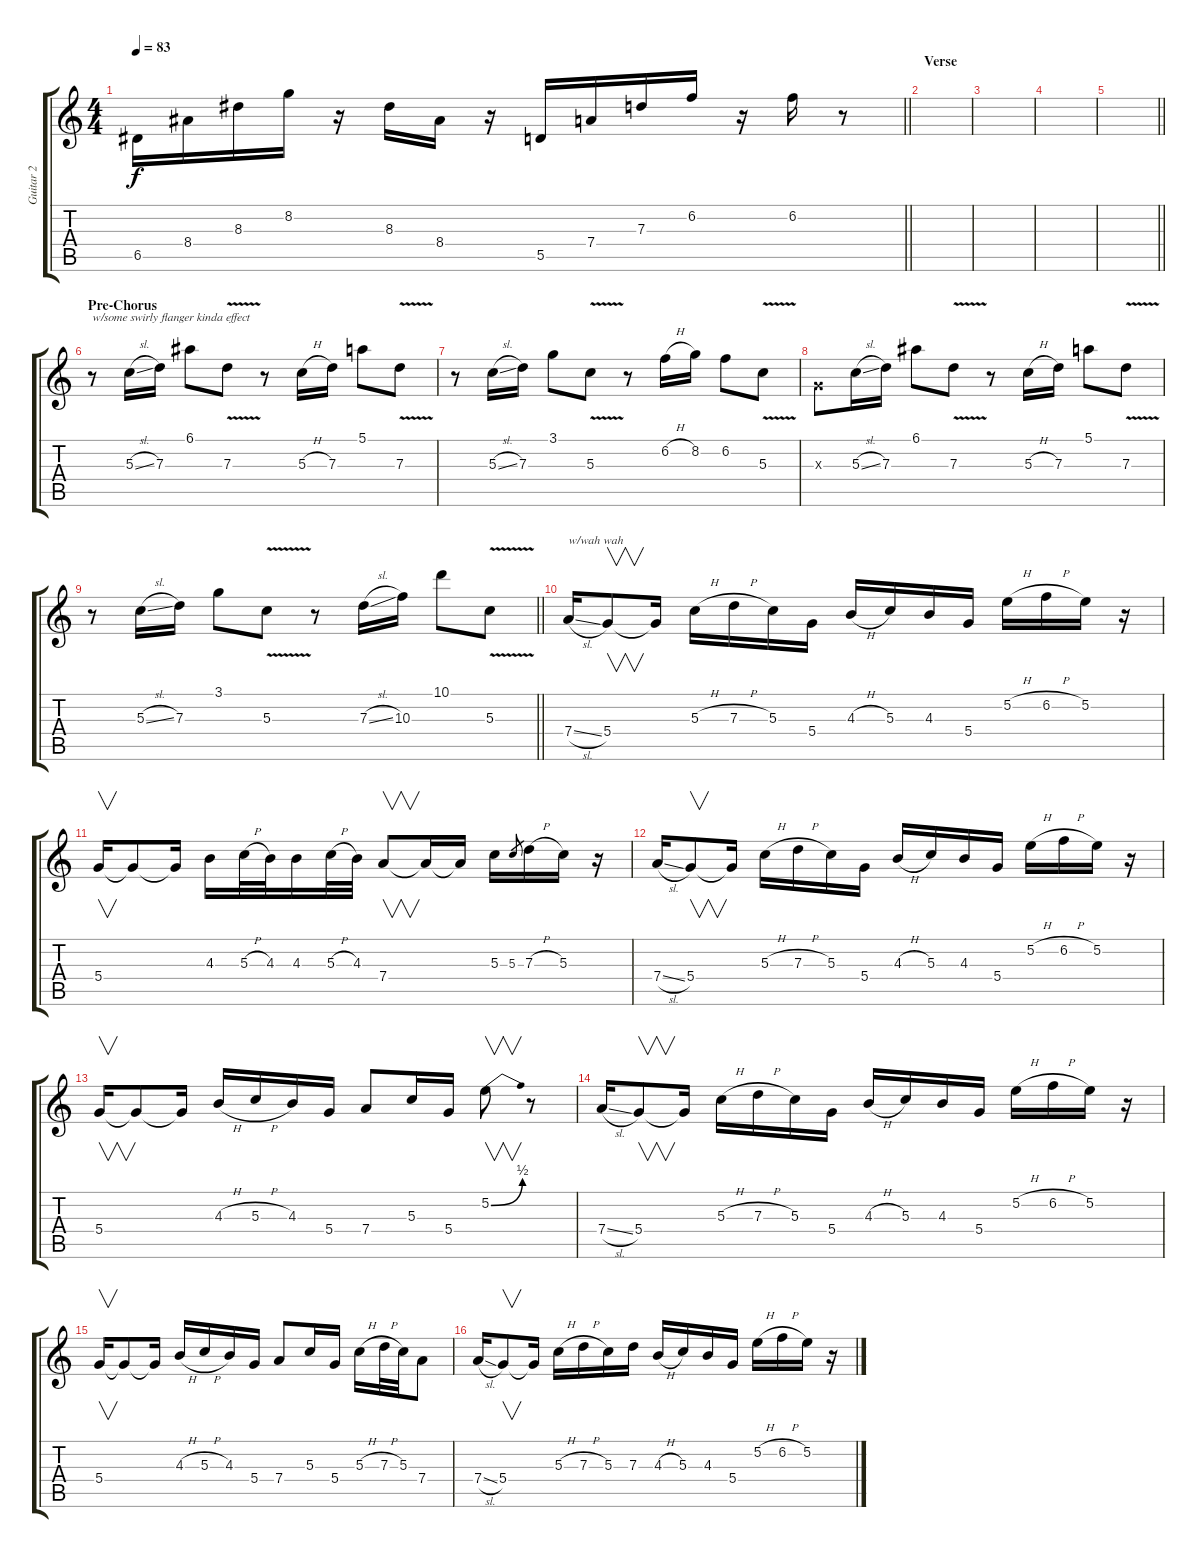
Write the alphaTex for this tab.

\track ("Guitar 2" "Guitar 2") {instrument electricguitarclean}
\staff {score tabs}
\tuning (E4 B3 G3 D3 A2 E2) {hide}
\ts (4 4)
\tempo 83
\clef g2
\barLineRight lightlight
\ks c
6.5.16{dy f} 8.4.16 8.3.16 8.2.16 r.16 8.3.16 8.4.16 r.16 5.5.16 7.4.16 7.3.16 6.2.16 r.16 6.2.16 r.8 |
\section ("" "Verse")
|
|
|
\barLineRight lightlight
|
\section ("" "Pre-Chorus")
r.8{txt "w/some swirly flanger kinda effect"} 5.3{sl}.16 7.3.16 6.1.8 7.3{v}.8 r.8 5.3{h}.16 7.3.16 5.1.8 7.3{v}.8 |
r.8 5.3{sl}.16 7.3.16 3.1.8 5.3{v}.8 r.8 6.2{h}.16 8.2.16 6.2.8 5.3{v}.8 |
0.3{x}.8 5.3{sl}.16 7.3.16 6.1.8 7.3{v}.8 r.8 5.3{h}.16 7.3.16 5.1.8 7.3{v}.8 |
\barLineRight lightlight
r.8 5.3{sl}.16 7.3.16 3.1.8 5.3{v}.8 r.8 7.3{sl}.16 10.3.16 10.1.8 5.3{v}.8 |
7.4{sl}.16{txt "w/wah wah"} 5.4.8{v} 5.4{t}.16 5.3{h}.16 7.3{h}.16 5.3.16 5.4.16 4.3{h}.16 5.3.16 4.3.16 5.4.16 5.2{h}.16 6.2{h}.16 5.2.16 r.16 |
5.4.16{v} 5.4{t}.8 5.4{t}.16 4.3.16 5.3{h}.32 4.3.32 4.3.16 5.3{h}.32 4.3.32 7.4.8{v} 7.4{t}.16 7.4{t}.16 5.3.16 5.3.8{gr} 7.3{h}.16 5.3.16 r.16 |
7.4{sl}.16 5.4.8{v} 5.4{t}.16 5.3{h}.16 7.3{h}.16 5.3.16 5.4.16 4.3{h}.16 5.3.16 4.3.16 5.4.16 5.2{h}.16 6.2{h}.16 5.2.16 r.16 |
5.4.16{v} 5.4{t}.8 5.4{t}.16 4.3{h}.16 5.3{h}.16 4.3.16 5.4.16 7.4.8 5.3.16 5.4.16 5.2{be (bend 0 0 60 2)}.8{v} r.8 |
7.4{sl}.16 5.4.8{v} 5.4{t}.16 5.3{h}.16 7.3{h}.16 5.3.16 5.4.16 4.3{h}.16 5.3.16 4.3.16 5.4.16 5.2{h}.16 6.2{h}.16 5.2.16 r.16 |
5.4.16{v} 5.4{t}.8 5.4{t}.16 4.3{h}.16 5.3{h}.16 4.3.16 5.4.16 7.4.8 5.3.16 5.4.16 5.3{h}.16 7.3{h}.32 5.3.32 7.4.8 |
7.4{sl}.16 5.4.8{v} 5.4{t}.16 5.3{h}.16 7.3{h}.16 5.3.16 7.3.16 4.3{h}.16 5.3.16 4.3.16 5.4.16 5.2{h}.16 6.2{h}.16 5.2.16 r.16
